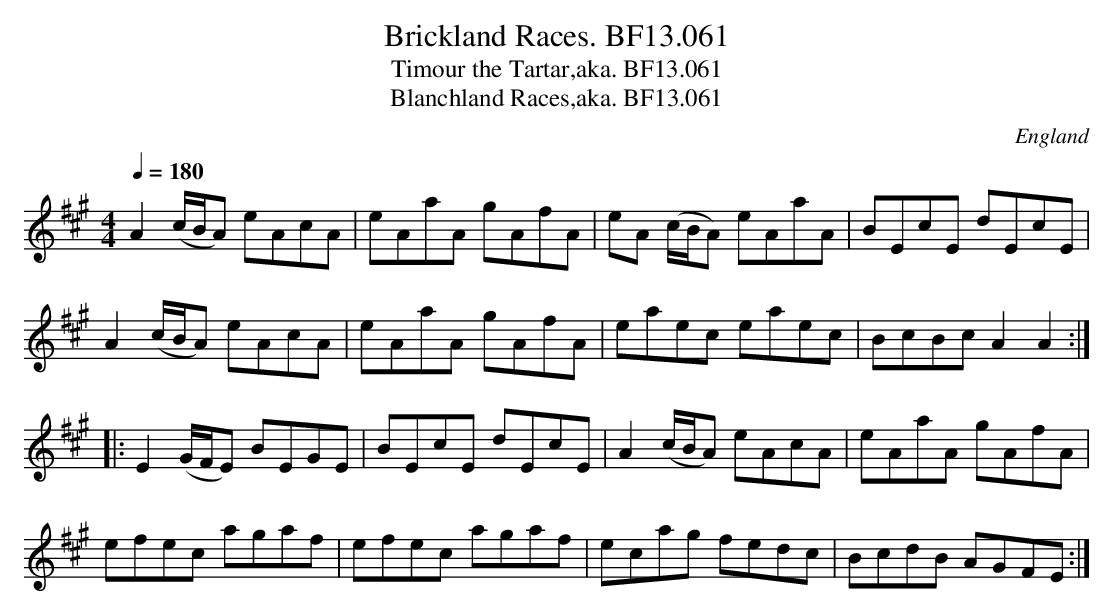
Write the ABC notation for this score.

X:1
T:Brickland Races. BF13.061
T:Timour the Tartar,aka. BF13.061
T:Blanchland Races,aka. BF13.061
L:1/8
M:4/4
O:England
Q:1/4=180
K:A
A2(c/B/A) eAcA|eAaA gAfA|eA (c/B/A) eAaA|BEcE dEcE|!
A2(c/B/A) eAcA|eAaA gAfA|eaec eaec|BcBcA2A2:|!
|:E2(G/F/E) BEGE|BEcE dEcE|A2(c/B/A) eAcA|eAaA gAfA|!
efec agaf|efec agaf|ecag fedc|BcdB AGFE:|
